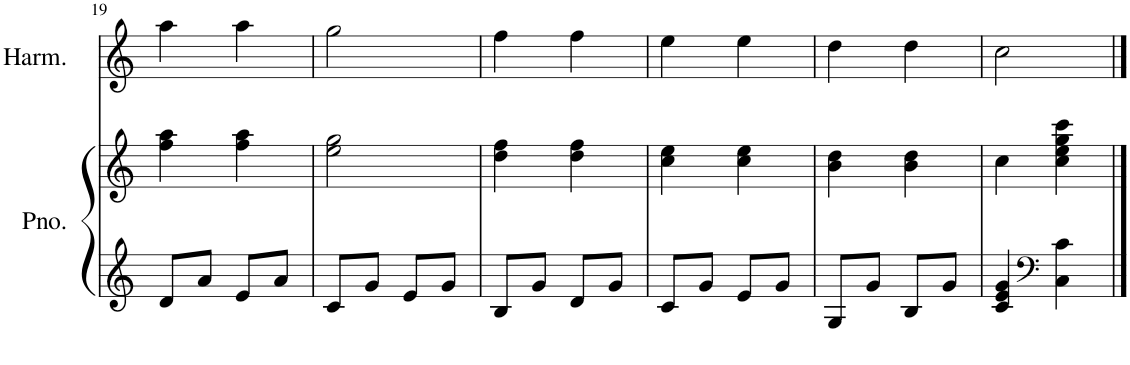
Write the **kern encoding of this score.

**kern	**kern	**kern
*part2	*part2	*part1
*staff3	*staff2	*staff1
*I"Piano	*	*I"口琴
*I'Pno.	*	*
!!LO:PB:g=z
*clefG2	*clefG2	*clefG2
*k[]	*k[]	*k[]
*M2/4	*M2/4	*M2/4
=19	=19	=19
8d/L	4ff\ 4aa\	4aa\
8a/J	.	.
8e/L	4ff\ 4aa\	4aa\
8a/J	.	.
=20	=20	=20
8c/L	2ee\ 2gg\	2gg\
8g/J	.	.
8e/L	.	.
8g/J	.	.
=21	=21	=21
8B/L	4dd\ 4ff\	4ff\
8g/J	.	.
8d/L	4dd\ 4ff\	4ff\
8g/J	.	.
=22	=22	=22
8c/L	4cc\ 4ee\	4ee\
8g/J	.	.
8e/L	4cc\ 4ee\	4ee\
8g/J	.	.
=23	=23	=23
8G/L	4b\ 4dd\	4dd\
8g/J	.	.
8B/L	4b\ 4dd\	4dd\
8g/J	.	.
=24	=24	=24
4c/ 4e/ 4g/	4cc\	2cc\
*clefF4	*	*
4C\ 4c\	4cc\ 4ee\ 4gg\ 4ccc\	.
==	==	==
*-	*-	*-
